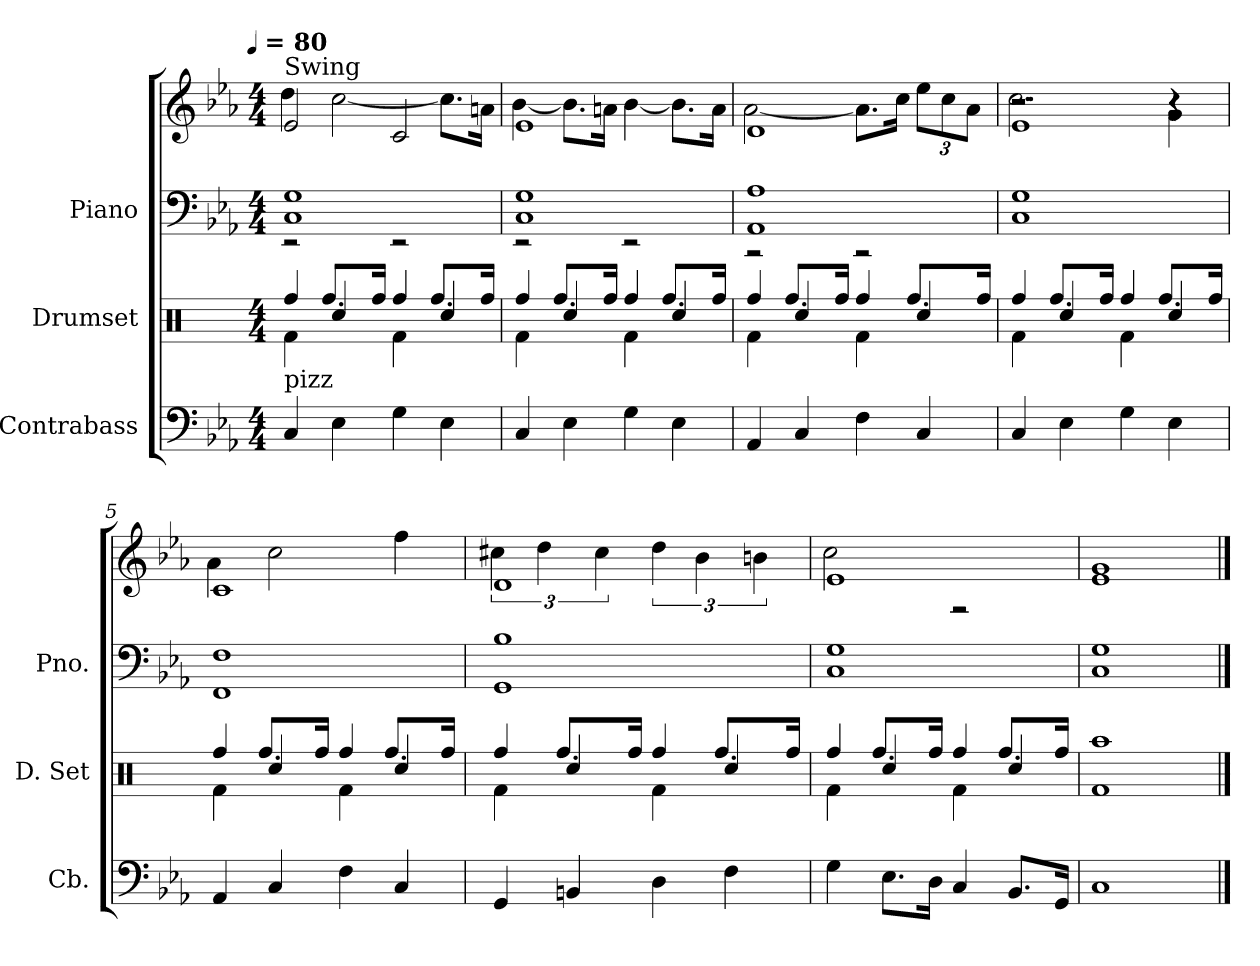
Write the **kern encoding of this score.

**kern	**kern	**kern	**kern
*part3	*part2	*part1	*part1
*staff4	*staff3	*staff2	*staff1
*I"Contrabass	*I"Drumset	*I"Piano	*
*I'Cb.	*I'D. Set	*I'Pno.	*
*clefF4	*clefX	*clefF4	*clefG2
*k[b-e-a-]	*k[]	*k[b-e-a-]	*k[b-e-a-]
!!LO:TX:omd:t=[quarter] = 80
*M4/4	*M4/4	*M4/4	*M4/4
*MM80	*MM80	*MM80	*MM80
=1	=1	=1	=1
*	*^	*^	*^
!	!	!	!	!	!LO:TX:a:t=Swing	!
!LO:TX:a:t=pizz	!	!	!	!	!	!
4C	4Rf\	4Rff/	1C 1G	2r	2e-	4dd
4E-	4Rcc/	8.Rff/L	.	.	.	[2cc
.	.	16Rff/Jk	.	.	.	.
4G	4Rf\	4Rff/	.	2r	2c	.
4E-	4Rcc/	8.Rff/L	.	.	.	8.ccL]
.	.	16Rff/Jk	.	.	.	16anJk
=2	=2	=2	=2	=2	=2	=2
4C	4Rf\	4Rff/	1C 1G	2r	1e-	[4b-
4E-	4Rcc/	8.Rff/L	.	.	.	8.b-L]
.	.	16Rff/Jk	.	.	.	16anJk
4G	4Rf\	4Rff/	.	2r	.	[4b-
4E-	4Rcc/	8.Rff/L	.	.	.	8.b-L]
.	.	16Rff/Jk	.	.	.	16aJk
=3	=3	=3	=3	=3	=3	=3
4AA-	4Rf\	4Rff/	1AA- 1A-	2r	1d	[2a-
4C	4Rcc/	8.Rff/L	.	.	.	.
.	.	16Rff/Jk	.	.	.	.
4F	4Rf\	4Rff/	.	2r	.	8.a-L]
.	.	.	.	.	.	16ccJk
4C	4Rcc/	8.Rff/L	.	.	.	12ee-L
.	.	.	.	.	.	12cc
.	.	.	.	.	.	12a-J
.	.	16Rff/Jk	.	.	.	.
*	*	*	*v	*v	*	*
=4	=4	=4	=4	=4	=4
*	*	*	*	*^	*^
4C	4Rf\	4Rff/	1C 1G	1e-	2.cc	2.r	2.r
4E-	4Rcc/	8.Rff/L	.	.	.	.	.
.	.	16Rff/Jk	.	.	.	.	.
4G	4Rf\	4Rff/	.	.	.	.	.
4E-	4Rcc/	8.Rff/L	.	.	4g	4r	4r
.	.	16Rff/Jk	.	.	.	.	.
*	*	*	*	*	*v	*v	*v
=5	=5	=5	=5	=5	=5
4AA-	4Rf\	4Rff/	1FF 1F	1c	4a-
4C	4Rcc/	8.Rff/L	.	.	2cc
.	.	16Rff/Jk	.	.	.
4F	4Rf\	4Rff/	.	.	.
4C	4Rcc/	8.Rff/L	.	.	4ff
.	.	16Rff/Jk	.	.	.
=6	=6	=6	=6	=6	=6
4GG	4Rf\	4Rff/	1GG 1B-	1d	6cc#X
.	.	.	.	.	6dd
4BBn	4Rcc/	8.Rff/L	.	.	.
.	.	.	.	.	6cc#
.	.	16Rff/Jk	.	.	.
4D	4Rf\	4Rff/	.	.	6dd
.	.	.	.	.	6b-
4F	4Rcc/	8.Rff/L	.	.	.
.	.	.	.	.	6bn
.	.	16Rff/Jk	.	.	.
=7	=7	=7	=7	=7	=7
4G	4Rf\	4Rff/	1C 1G	1e-	2cc
8.E-L	4Rcc/	8.Rff/L	.	.	.
16DJk	.	16Rff/Jk	.	.	.
4C	4Rf\	4Rff/	.	.	2r
8.BB-L	4Rcc/	8.Rff/L	.	.	.
16GGJk	.	16Rff/Jk	.	.	.
*	*	*	*	*v	*v
=8	=8	=8	=8	=8
1C	1Raa	1Rf	1C 1G	1e- 1g
*	*v	*v	*	*
==	==	==	==
*-	*-	*-	*-
